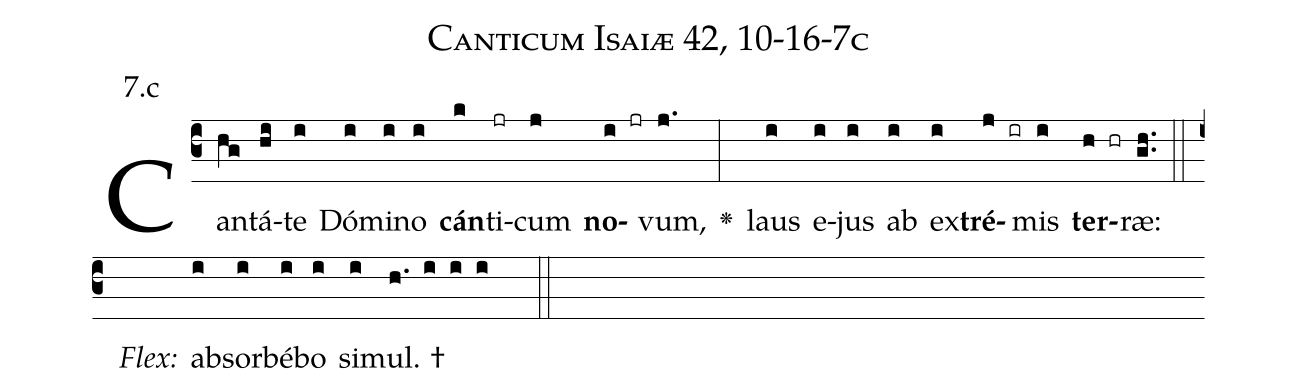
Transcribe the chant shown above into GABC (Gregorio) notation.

name: Canticum Isaiæ 42, 10-16-7c;
annotation: 7.c;
%%
(c3)Can(hg)tá(hi)te(i) Dó(i)mi(i)no(i) <b>cán</b>(k)ti(jr)cum(j) <b>no</b>(i jr)vum,(j.) <v>\greheightstar</v>(:) laus(i) e(i)jus(i) ab(i) ex(i)<b>tré</b>(j ir)mis(i) <b>ter</b>(h hr)ræ:(gh..) (::)
<i>Flex:</i>()  ab(i)sor(i)bé(i)bo(i) si(i)mul. †(h. i i i  ::)

%E(i) u(i) o(j) u(i) a(h) e.(gh..) (::)
